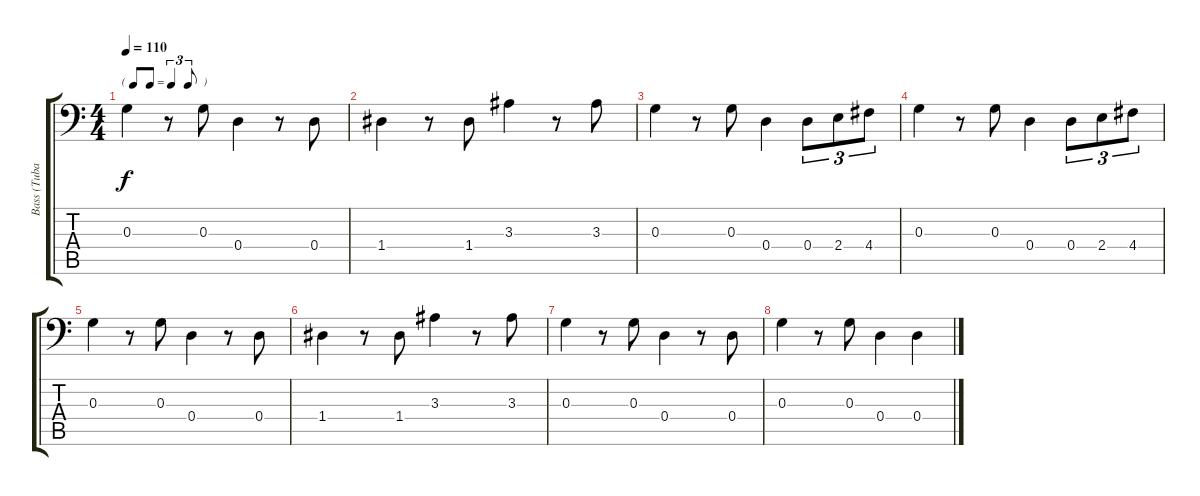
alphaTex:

\track ("Bass (Tuba)" "Bass (Tuba") {instrument electricbasspick}
\staff {score tabs}
\tuning (E3 B2 G2 D2 A1 E1) {hide}
\ts (4 4)
\tf triplet8th
\tempo 110
\clef f4
\ks c
0.3.4{dy f} r.8 0.3.8 0.4.4 r.8 0.4.8 |
1.4.4 r.8 1.4.8 3.3.4 r.8 3.3.8 |
0.3.4 r.8 0.3.8 0.4.4 0.4.8{tu (3 2)} 2.4.8{tu (3 2)} 4.4.8{tu (3 2)} |
0.3.4 r.8 0.3.8 0.4.4 0.4.8{tu (3 2)} 2.4.8{tu (3 2)} 4.4.8{tu (3 2)} |
0.3.4 r.8 0.3.8 0.4.4 r.8 0.4.8 |
1.4.4 r.8 1.4.8 3.3.4 r.8 3.3.8 |
0.3.4 r.8 0.3.8 0.4.4 r.8 0.4.8 |
0.3.4 r.8 0.3.8 0.4.4 0.4.4
